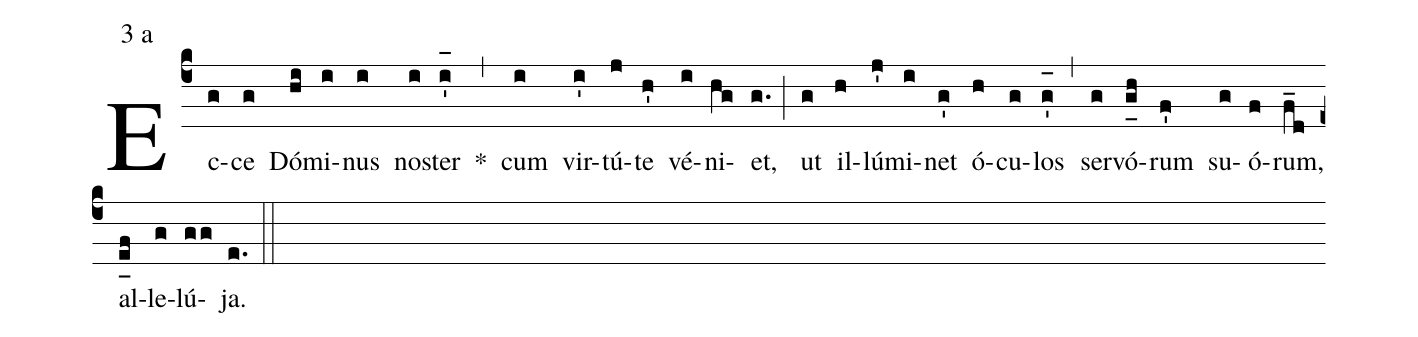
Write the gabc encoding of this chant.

mode:3 a;
%%
(c4) Ec(g)ce(g) Dó(hi)mi(i)nus(i) no(i)ster(i'_[oh:h]) *(,) cum(i) vir(i')tú(j)te(h') vé(i)ni(hg)et,(g.) (;) ut(g) il(h)lú(j')mi(i)net(g') ó(h)cu(g)los(g'_[oh:h]) (,) ser(g)vó(g_[uh:l]h)rum(f') su(g)ó(f)rum,(f_d) al(e_[uh:l]f)le(g)lú(gg)ja.(e.) (::)
